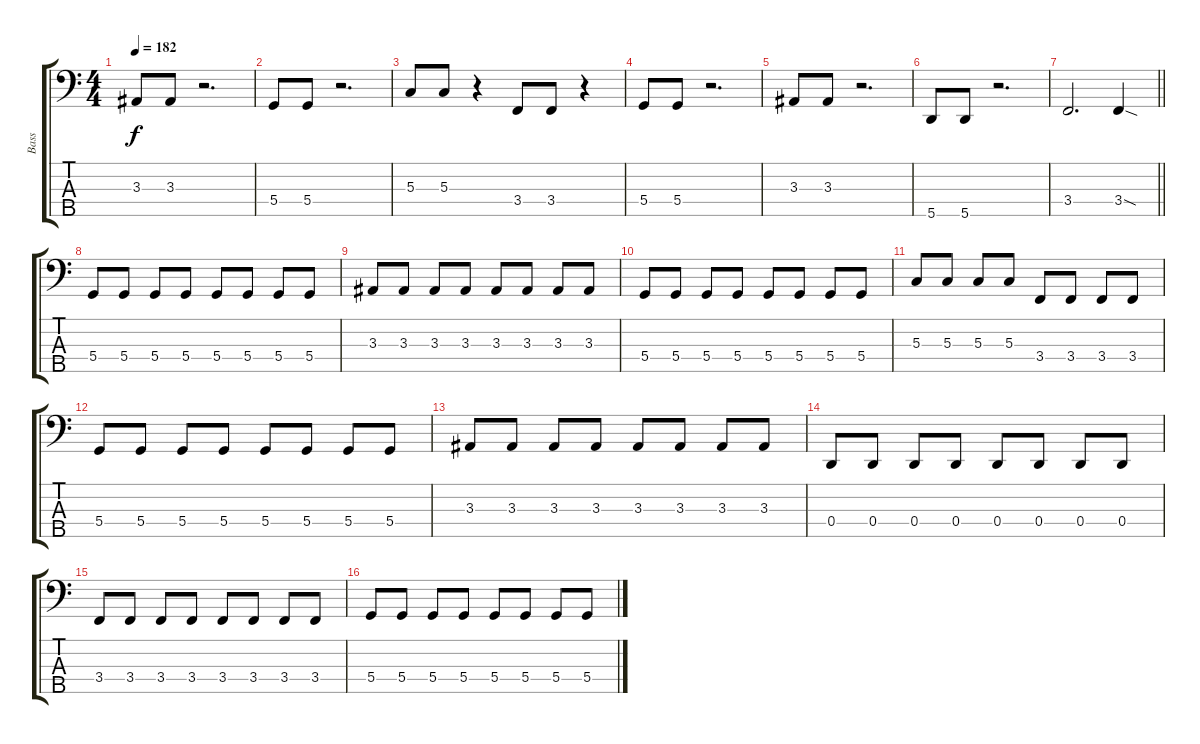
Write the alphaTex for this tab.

\track ("Bass" "Bass") {instrument electricbasspick}
\staff {score tabs}
\tuning (F2 C2 G1 D1 A0) {hide}
\ts (4 4)
\tempo 182
\clef f4
\ks c
3.3.8{dy f} 3.3.8 r.2{d} |
5.4.8 5.4.8 r.2{d} |
5.3.8 5.3.8 r.4 3.4.8 3.4.8 r.4 |
5.4.8 5.4.8 r.2{d} |
3.3.8 3.3.8 r.2{d} |
5.5.8 5.5.8 r.2{d} |
\barLineRight lightlight
3.4.2{d} 3.4{sod}.4 |
5.4.8 5.4.8 5.4.8 5.4.8 5.4.8 5.4.8 5.4.8 5.4.8 |
3.3.8 3.3.8 3.3.8 3.3.8 3.3.8 3.3.8 3.3.8 3.3.8 |
5.4.8 5.4.8 5.4.8 5.4.8 5.4.8 5.4.8 5.4.8 5.4.8 |
5.3.8 5.3.8 5.3.8 5.3.8 3.4.8 3.4.8 3.4.8 3.4.8 |
5.4.8 5.4.8 5.4.8 5.4.8 5.4.8 5.4.8 5.4.8 5.4.8 |
3.3.8 3.3.8 3.3.8 3.3.8 3.3.8 3.3.8 3.3.8 3.3.8 |
0.4.8 0.4.8 0.4.8 0.4.8 0.4.8 0.4.8 0.4.8 0.4.8 |
3.4.8 3.4.8 3.4.8 3.4.8 3.4.8 3.4.8 3.4.8 3.4.8 |
5.4.8 5.4.8 5.4.8 5.4.8 5.4.8 5.4.8 5.4.8 5.4.8
